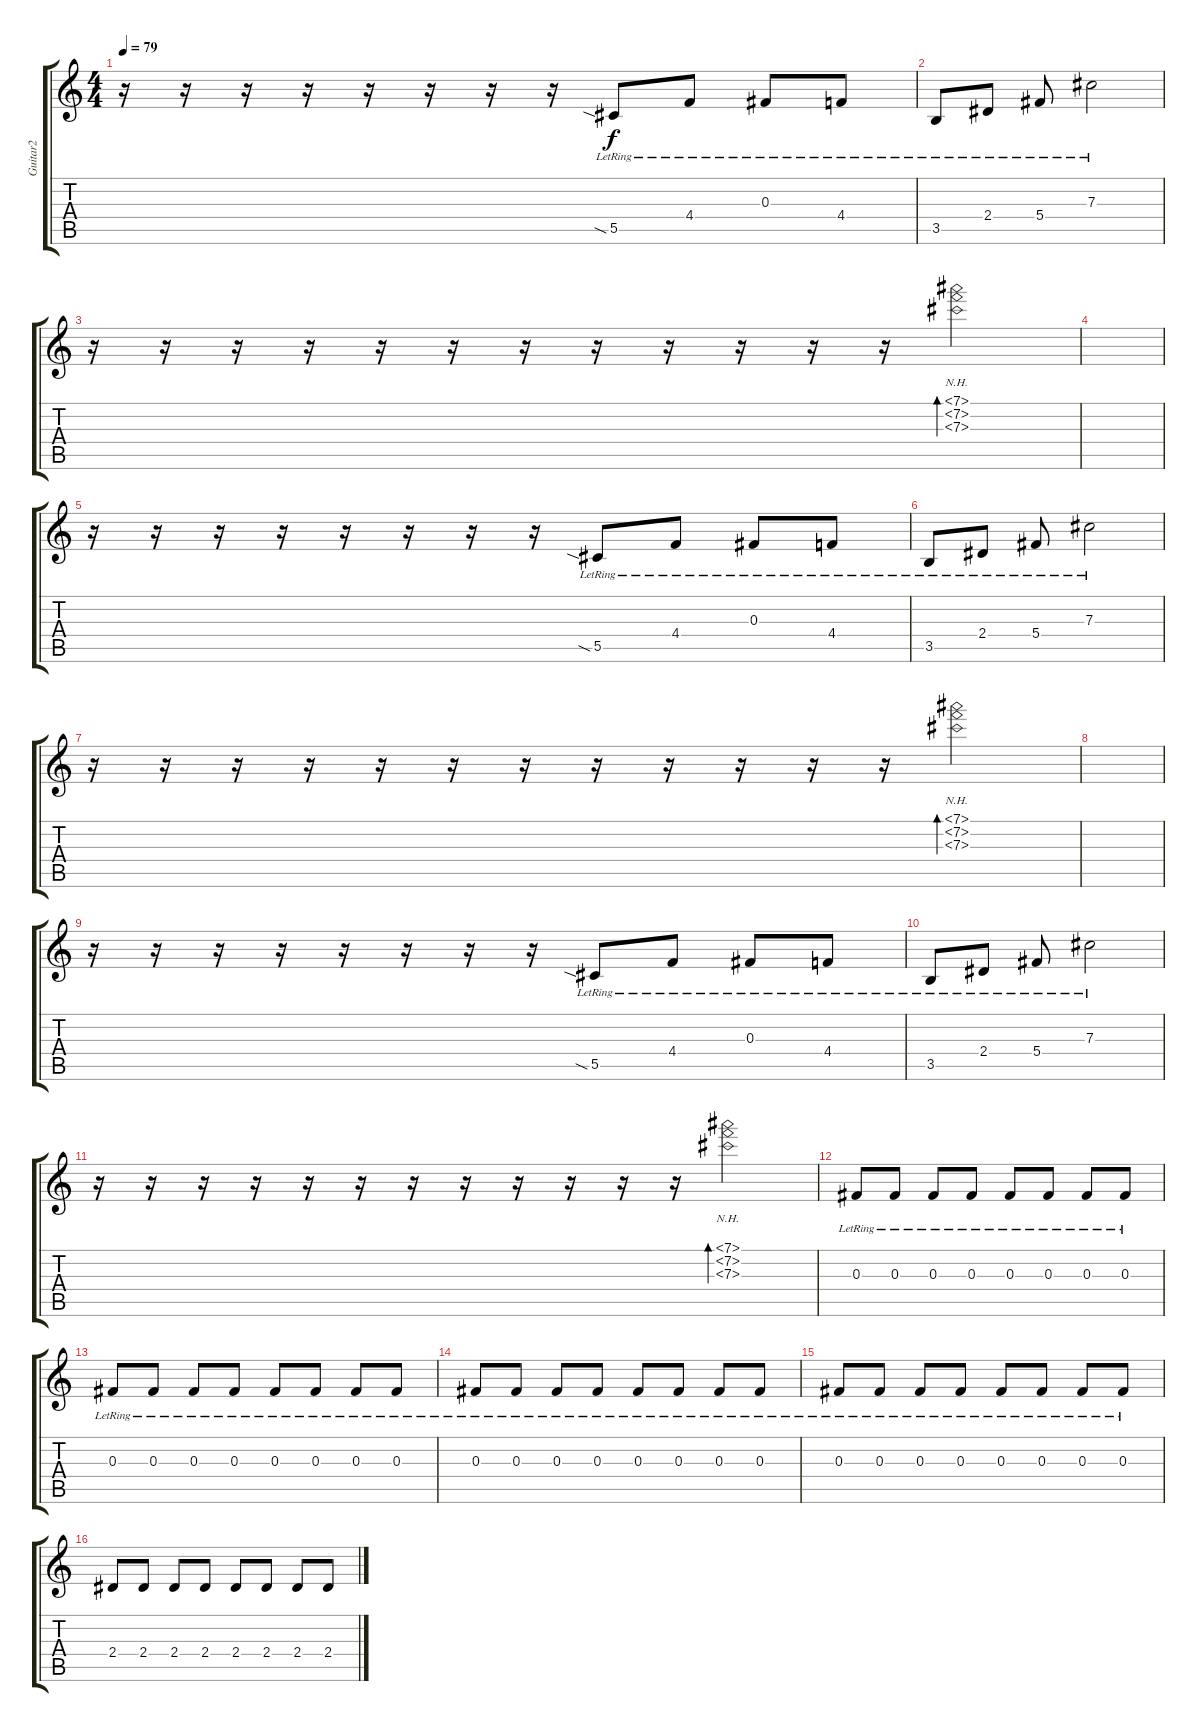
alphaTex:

\track ("Guitar2" "Guitar2") {instrument distortionguitar}
\staff {score tabs}
\tuning (Eb4 Bb3 Gb3 Db3 Ab2 Eb2) {hide}
\ts (4 4)
\tempo 79
\clef g2
\ks c
r.16{dy f} r.16 r.16 r.16 r.16 r.16 r.16 r.16 5.5{sia lr}.8 4.4{lr}.8 0.3{lr}.8 4.4{lr}.8 |
3.5{lr}.8 2.4{lr}.8 5.4{lr}.8 7.3{lr}.2 |
r.16 r.16 r.16 r.16 r.16 r.16 r.16 r.16 r.16 r.16 r.16 r.16 (7.1{nh} 7.2{nh} 7.3{nh}).2{bd 480} |
|
r.16 r.16 r.16 r.16 r.16 r.16 r.16 r.16 5.5{sia lr}.8 4.4{lr}.8 0.3{lr}.8 4.4{lr}.8 |
3.5{lr}.8 2.4{lr}.8 5.4{lr}.8 7.3{lr}.2 |
r.16 r.16 r.16 r.16 r.16 r.16 r.16 r.16 r.16 r.16 r.16 r.16 (7.1{nh} 7.2{nh} 7.3{nh}).2{bd 480} |
|
r.16 r.16 r.16 r.16 r.16 r.16 r.16 r.16 5.5{sia lr}.8 4.4{lr}.8 0.3{lr}.8 4.4{lr}.8 |
3.5{lr}.8 2.4{lr}.8 5.4{lr}.8 7.3{lr}.2 |
r.16 r.16 r.16 r.16 r.16 r.16 r.16 r.16 r.16 r.16 r.16 r.16 (7.1{nh} 7.2{nh} 7.3{nh}).2{bd 480} |
0.3{lr}.8 0.3{lr}.8 0.3{lr}.8 0.3{lr}.8 0.3{lr}.8 0.3{lr}.8 0.3{lr}.8 0.3{lr}.8 |
0.3{lr}.8 0.3{lr}.8 0.3{lr}.8 0.3{lr}.8 0.3{lr}.8 0.3{lr}.8 0.3{lr}.8 0.3{lr}.8 |
0.3{lr}.8 0.3{lr}.8 0.3{lr}.8 0.3{lr}.8 0.3{lr}.8 0.3{lr}.8 0.3{lr}.8 0.3{lr}.8 |
0.3{lr}.8 0.3{lr}.8 0.3{lr}.8 0.3{lr}.8 0.3{lr}.8 0.3{lr}.8 0.3{lr}.8 0.3{lr}.8 |
2.4.8{instrument distortionguitar} 2.4.8 2.4.8 2.4.8 2.4.8 2.4.8 2.4.8 2.4{sl}.8
